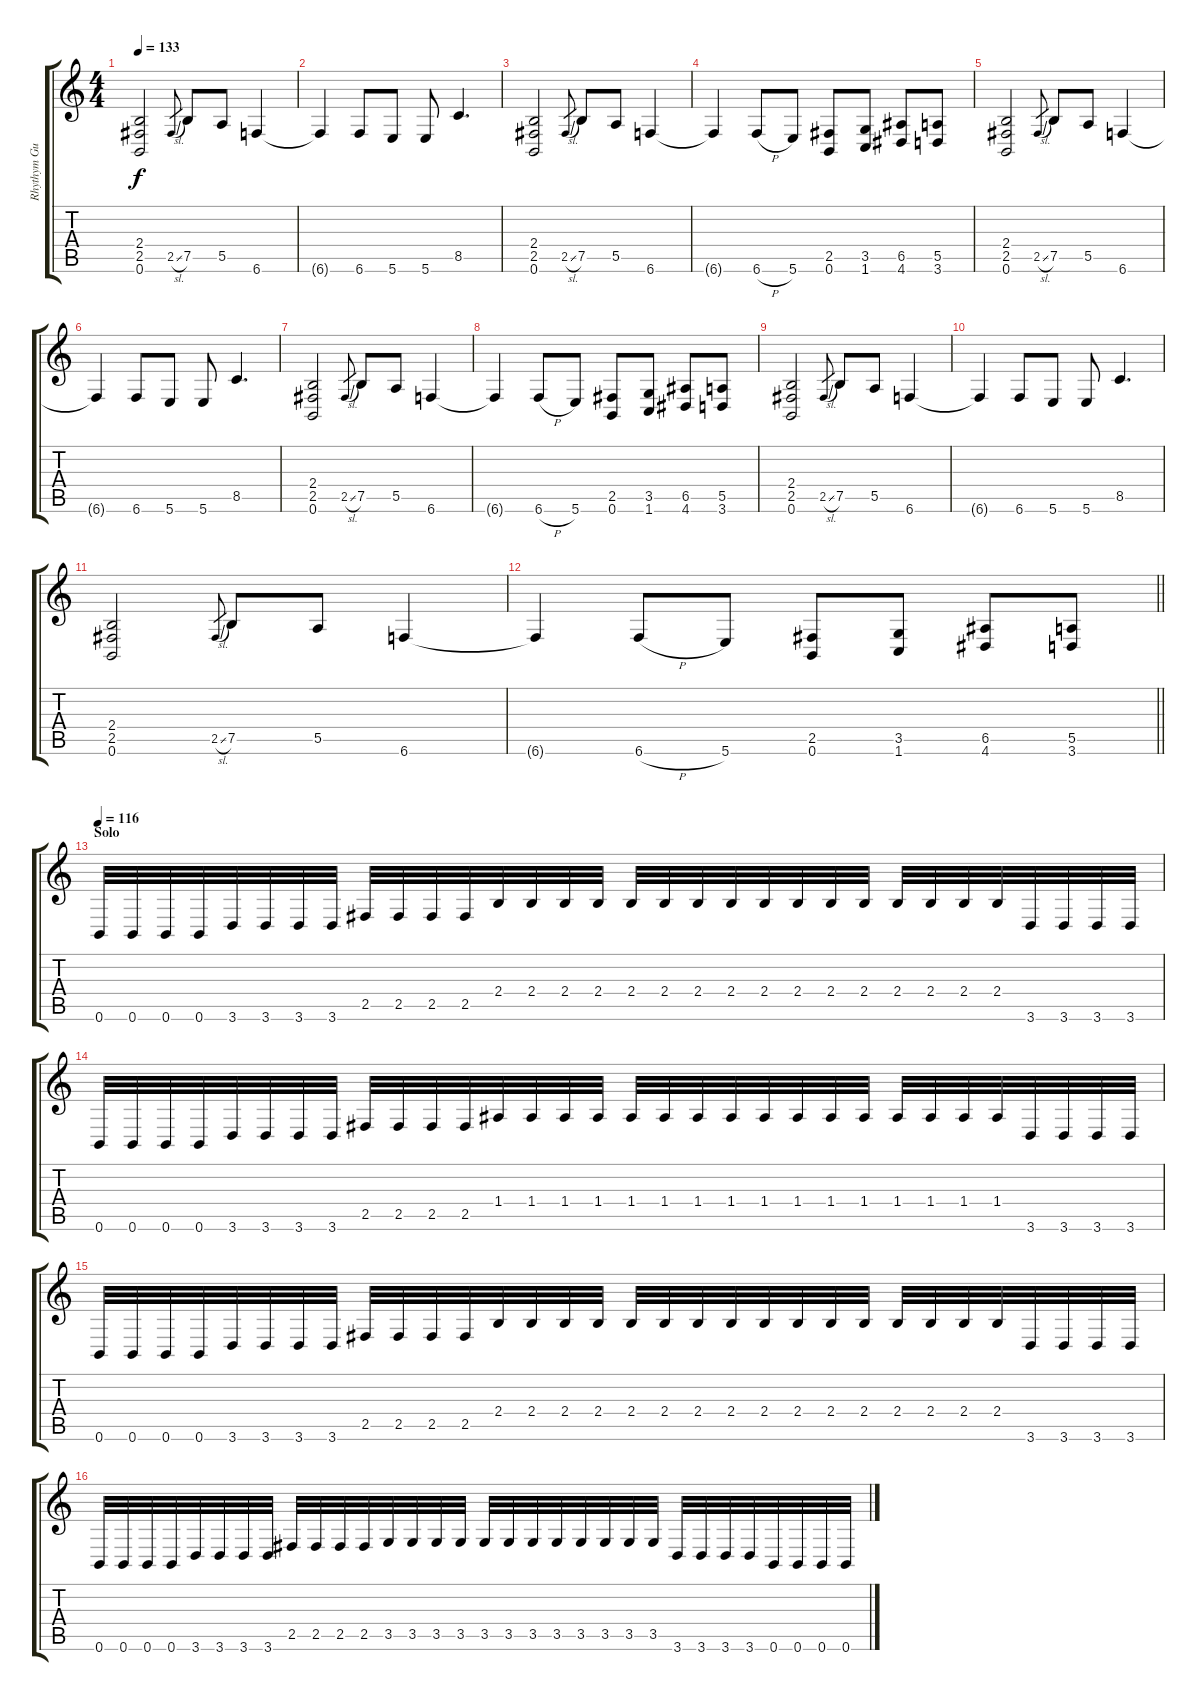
\track ("Rhythym Guitar II" "Rhythym Gu") {instrument overdrivenguitar}
\staff {score tabs}
\tuning (B3 Gb3 D3 A2 E2 B1) {hide}
\ts (4 4)
\tempo 133
\clef g2
\ks c
(2.4 2.5 0.6).2{dy f} 2.5{sl}.8{gr} 7.5.8 5.5.8 6.6.4 |
6.6{t}.4 6.6.8 5.6.8 5.6.8 8.5.4{d} |
(2.4 2.5 0.6).2 2.5{sl}.8{gr} 7.5.8 5.5.8 6.6.4 |
6.6{t}.4 6.6{h}.8 5.6.8 (2.5 0.6).8 (3.5 1.6).8 (6.5 4.6).8 (5.5 3.6).8 |
(2.4 2.5 0.6).2 2.5{sl}.8{gr} 7.5.8 5.5.8 6.6.4 |
6.6{t}.4 6.6.8 5.6.8 5.6.8 8.5.4{d} |
(2.4 2.5 0.6).2 2.5{sl}.8{gr} 7.5.8 5.5.8 6.6.4 |
6.6{t}.4 6.6{h}.8 5.6.8 (2.5 0.6).8 (3.5 1.6).8 (6.5 4.6).8 (5.5 3.6).8 |
(2.4 2.5 0.6).2 2.5{sl}.8{gr} 7.5.8 5.5.8 6.6.4 |
6.6{t}.4 6.6.8 5.6.8 5.6.8 8.5.4{d} |
(2.4 2.5 0.6).2 2.5{sl}.8{gr} 7.5.8 5.5.8 6.6.4 |
\barLineRight lightlight
6.6{t}.4 6.6{h}.8 5.6.8 (2.5 0.6).8 (3.5 1.6).8 (6.5 4.6).8 (5.5 3.6).8 |
\section ("" "Solo")
\tempo 116
0.6.32 0.6.32 0.6.32 0.6.32 3.6.32 3.6.32 3.6.32 3.6.32 2.5.32 2.5.32 2.5.32 2.5.32 2.4.32 2.4.32 2.4.32 2.4.32 2.4.32 2.4.32 2.4.32 2.4.32 2.4.32 2.4.32 2.4.32 2.4.32 2.4.32 2.4.32 2.4.32 2.4.32 3.6.32 3.6.32 3.6.32 3.6.32 |
0.6.32 0.6.32 0.6.32 0.6.32 3.6.32 3.6.32 3.6.32 3.6.32 2.5.32 2.5.32 2.5.32 2.5.32 1.4.32 1.4.32 1.4.32 1.4.32 1.4.32 1.4.32 1.4.32 1.4.32 1.4.32 1.4.32 1.4.32 1.4.32 1.4.32 1.4.32 1.4.32 1.4.32 3.6.32 3.6.32 3.6.32 3.6.32 |
0.6.32 0.6.32 0.6.32 0.6.32 3.6.32 3.6.32 3.6.32 3.6.32 2.5.32 2.5.32 2.5.32 2.5.32 2.4.32 2.4.32 2.4.32 2.4.32 2.4.32 2.4.32 2.4.32 2.4.32 2.4.32 2.4.32 2.4.32 2.4.32 2.4.32 2.4.32 2.4.32 2.4.32 3.6.32 3.6.32 3.6.32 3.6.32 |
0.6.32 0.6.32 0.6.32 0.6.32 3.6.32 3.6.32 3.6.32 3.6.32 2.5.32 2.5.32 2.5.32 2.5.32 3.5.32 3.5.32 3.5.32 3.5.32 3.5.32 3.5.32 3.5.32 3.5.32 3.5.32 3.5.32 3.5.32 3.5.32 3.6.32 3.6.32 3.6.32 3.6.32 0.6.32 0.6.32 0.6.32 0.6.32
